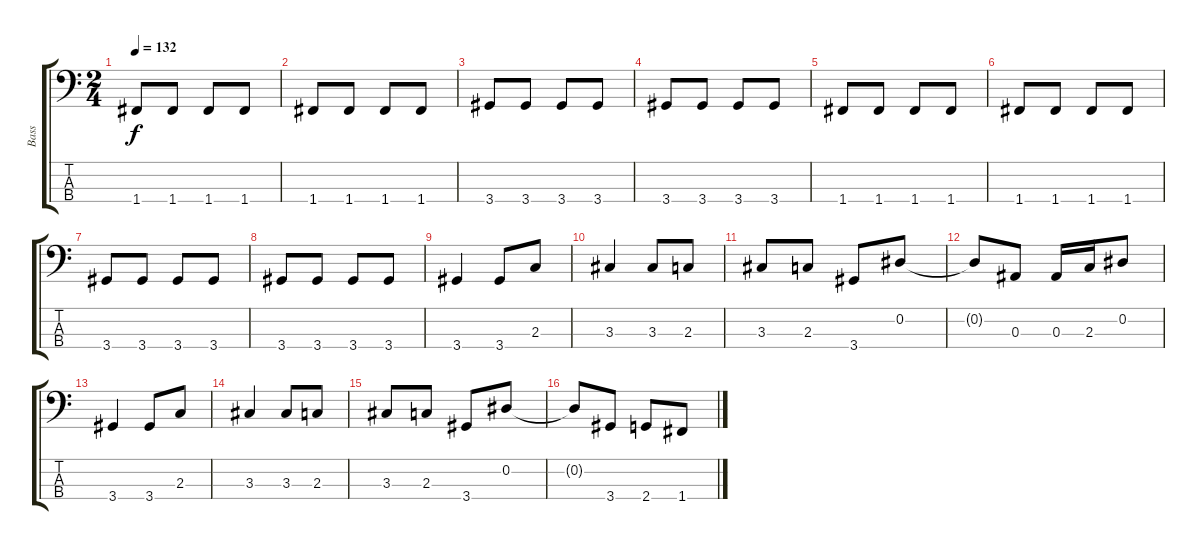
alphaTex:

\track ("Bass" "Bass") {instrument electricbassfinger}
\staff {score tabs}
\tuning (Ab2 Eb2 Bb1 F1) {hide}
\ts (2 4)
\tempo 132
\clef f4
\ks c
1.4.8{dy f} 1.4.8 1.4.8 1.4.8 |
1.4.8 1.4.8 1.4.8 1.4.8 |
3.4.8 3.4.8 3.4.8 3.4.8 |
3.4.8 3.4.8 3.4.8 3.4.8 |
1.4.8 1.4.8 1.4.8 1.4.8 |
1.4.8 1.4.8 1.4.8 1.4.8 |
3.4.8 3.4.8 3.4.8 3.4.8 |
3.4.8 3.4.8 3.4.8 3.4.8 |
3.4.4 3.4.8 2.3.8 |
3.3.4 3.3.8 2.3.8 |
3.3.8 2.3.8 3.4.8 0.2.8 |
0.2{t}.8 0.3.8 0.3.16 2.3.16 0.2.8 |
3.4.4 3.4.8 2.3.8 |
3.3.4 3.3.8 2.3.8 |
3.3.8 2.3.8 3.4.8 0.2.8 |
0.2{t}.8 3.4.8 2.4.8 1.4.8
